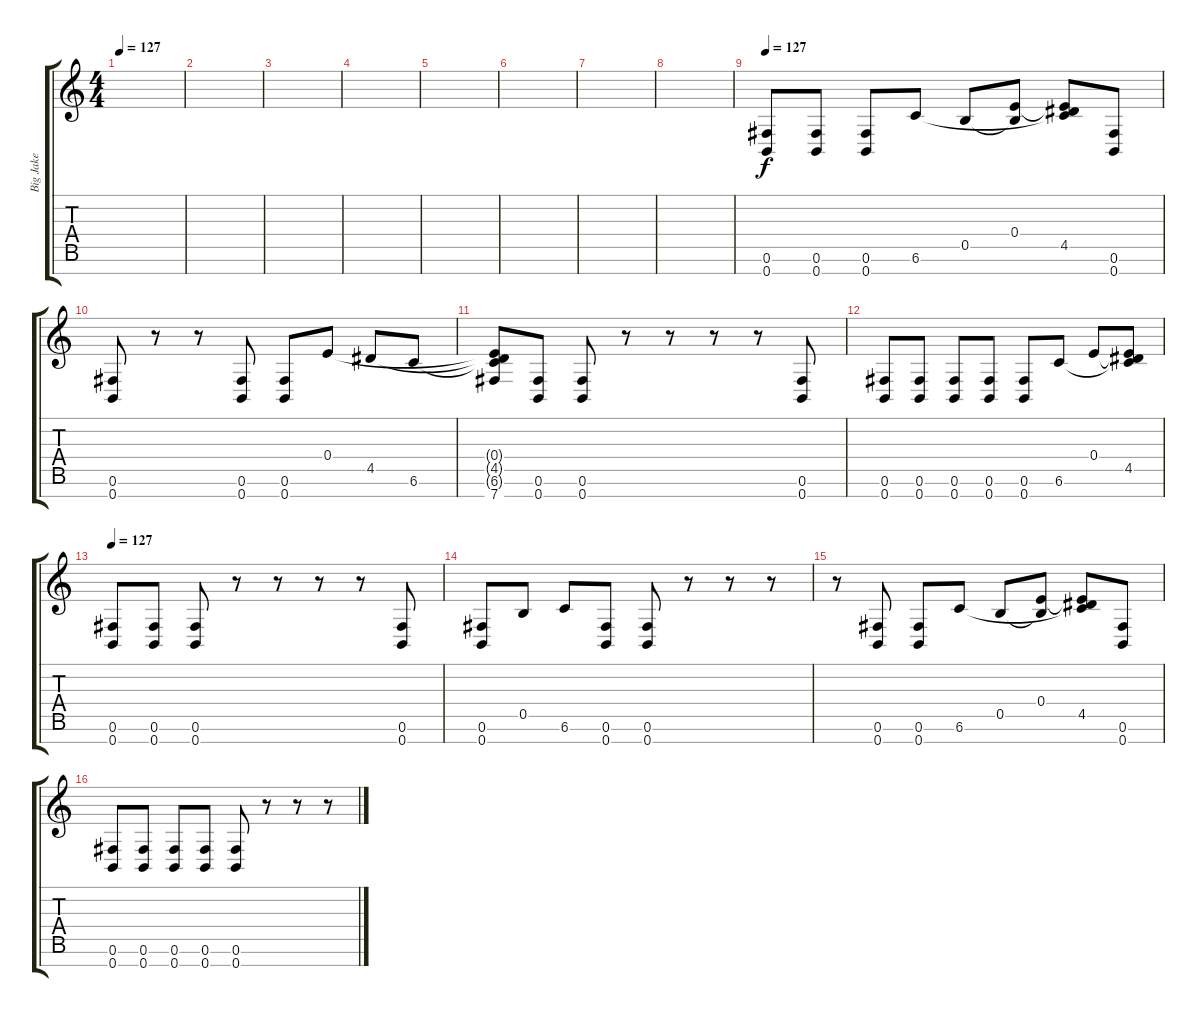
\track ("Big Jake" "Big Jake") {instrument distortionguitar}
\staff {score tabs}
\tuning (Gb4 Db4 A3 E3 B2 Gb2 B1) {hide}
\ts (4 4)
\tempo 127
\clef g2
\ks c
|
|
|
|
|
|
|
|
\tempo 127
(0.6 0.7).8 (0.6 0.7).8 (0.6 0.7).8 6.6.8 0.5.8 (0.4 0.5{t}).8 (0.4{t} 4.5 6.6{t}).8 (0.6 0.7).8 |
(0.6 0.7).8 r.8 r.8 (0.6 0.7).8 (0.6 0.7).8 0.4.8 4.5.8 6.6.8 |
(0.4{t} 4.5{t} 6.6{t} 7.7).8 (0.6 0.7).8 (0.6 0.7).8 r.8 r.8 r.8 r.8 (0.6 0.7).8 |
(0.6 0.7).8 (0.6 0.7).8 (0.6 0.7).8 (0.6 0.7).8 (0.6 0.7).8 6.6.8 0.4.8 (0.4{t} 4.5 6.6{t}).8 |
\tempo 127
(0.6 0.7).8 (0.6 0.7).8 (0.6 0.7).8 r.8 r.8 r.8 r.8 (0.6 0.7).8 |
(0.6 0.7).8 0.5.8 6.6.8 (0.6 0.7).8 (0.6 0.7).8 r.8 r.8 r.8 |
r.8 (0.6 0.7).8 (0.6 0.7).8 6.6.8 0.5.8 (0.4 0.5{t}).8 (0.4{t} 4.5 6.6{t}).8 (0.6 0.7).8 |
(0.6 0.7).8 (0.6 0.7).8 (0.6 0.7).8 (0.6 0.7).8 (0.6 0.7).8 r.8 r.8 r.8
